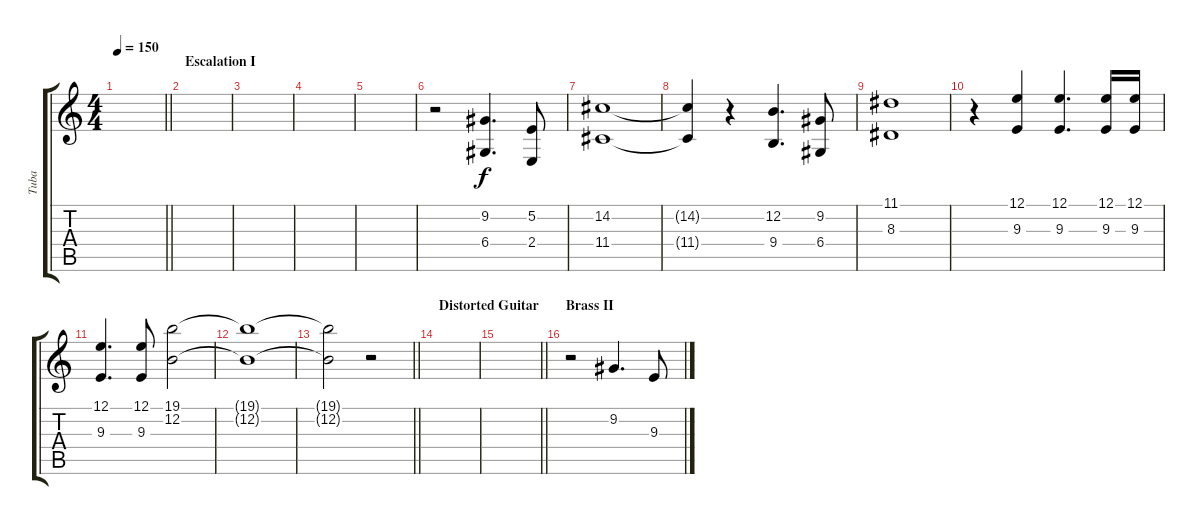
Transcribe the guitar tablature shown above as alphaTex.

\track ("Tuba" "Tuba") {instrument tuba}
\staff {score tabs}
\tuning (E4 B3 G3 D3 A2 E2) {hide}
\ts (4 4)
\tempo 150
\clef g2
\barLineRight lightlight
\ks c
|
\section ("" "Escalation I")
|
|
|
|
r.2{volume 12} (9.2 6.4).4{d} (5.2 2.4).8 |
(14.2 11.4).1 |
(14.2{t} 11.4{t}).4 r.4 (12.2 9.4).4{d} (9.2 6.4).8 |
(11.1 8.3).1 |
r.4 (12.1 9.3).4 (12.1 9.3).4{d} (12.1 9.3).16 (12.1 9.3).16 |
(12.1 9.3).4{d} (12.1 9.3).8 (19.1 12.2).2{volume 4} |
(19.1{t} 12.2{t}).1{volume 12} |
\barLineRight lightlight
(19.1{t} 12.2{t}).2 r.2 |
\section ("" "Distorted Guitar")
|
\barLineRight lightlight
|
\section ("" "Brass II")
r.2{volume 13} 9.2.4{d} 9.3.8
